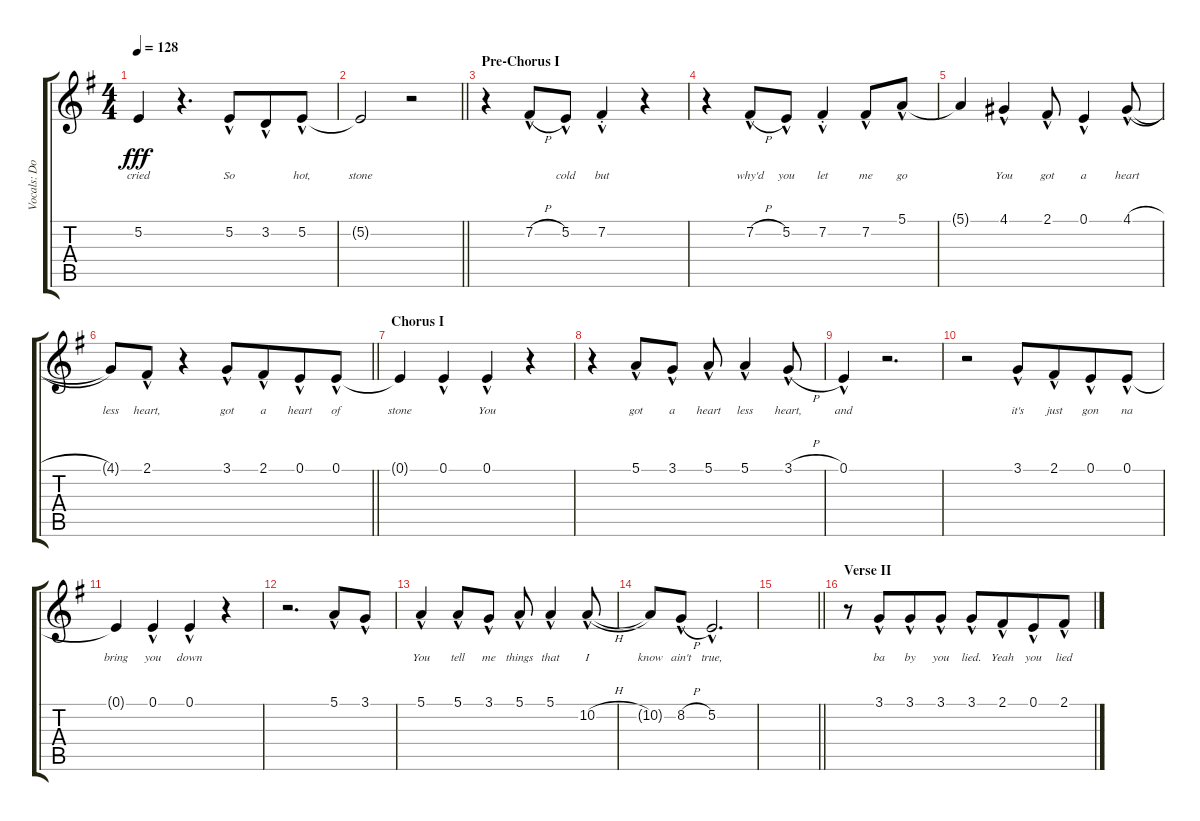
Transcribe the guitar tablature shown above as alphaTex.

\track ("Vocals: Don" "Vocals: Do") {instrument lead2sawtooth}
\staff {score tabs}
\tuning (E4 B3 G3 D3 A2 E2) {hide}
\ts (4 4)
\tempo 128
\clef g2
\ks g
5.2{t}.4{lyrics (0 "cried") lyrics (1 "") lyrics (2 "") lyrics (3 "") lyrics (4 "") dy fff} r.4{d} 5.2{hac}.8{lyrics (0 "So") lyrics (1 "") lyrics (2 "") lyrics (3 "") lyrics (4 "") beam merge} 3.2{hac}.8{lyrics (0 "") lyrics (1 "") lyrics (2 "") lyrics (3 "") lyrics (4 "")} 5.2{hac}.8{lyrics (0 "hot,") lyrics (1 "") lyrics (2 "") lyrics (3 "") lyrics (4 "")} |
\barLineRight lightlight
5.2{t}.2{lyrics (0 "stone") lyrics (1 "") lyrics (2 "") lyrics (3 "") lyrics (4 "")} r.2 |
\section ("" "Pre-Chorus I")
r.4 7.2{h hac}.8{lyrics (0 "") lyrics (1 "") lyrics (2 "") lyrics (3 "") lyrics (4 "")} 5.2{hac}.8{lyrics (0 "cold") lyrics (1 "") lyrics (2 "") lyrics (3 "") lyrics (4 "")} 7.2{hac st}.4{lyrics (0 "but") lyrics (1 "") lyrics (2 "") lyrics (3 "") lyrics (4 "")} r.4 |
r.4 7.2{h hac}.8{lyrics (0 "why'd") lyrics (1 "") lyrics (2 "") lyrics (3 "") lyrics (4 "")} 5.2{hac}.8{lyrics (0 "you") lyrics (1 "") lyrics (2 "") lyrics (3 "") lyrics (4 "")} 7.2{hac st}.4{lyrics (0 "let") lyrics (1 "") lyrics (2 "") lyrics (3 "") lyrics (4 "")} 7.2{hac}.8{lyrics (0 "me") lyrics (1 "") lyrics (2 "") lyrics (3 "") lyrics (4 "")} 5.1{hac}.8{lyrics (0 "go") lyrics (1 "") lyrics (2 "") lyrics (3 "") lyrics (4 "")} |
5.1{t}.4{lyrics (0 "") lyrics (1 "") lyrics (2 "") lyrics (3 "") lyrics (4 "")} 4.1{hac}.4{lyrics (0 "You") lyrics (1 "") lyrics (2 "") lyrics (3 "") lyrics (4 "")} 2.1{hac}.8{lyrics (0 "got") lyrics (1 "") lyrics (2 "") lyrics (3 "") lyrics (4 "")} 0.1{hac}.4{lyrics (0 "a") lyrics (1 "") lyrics (2 "") lyrics (3 "") lyrics (4 "")} 4.1{h hac}.8{lyrics (0 "heart") lyrics (1 "") lyrics (2 "") lyrics (3 "") lyrics (4 "")} |
\barLineRight lightlight
4.1{t}.8{lyrics (0 "less") lyrics (1 "") lyrics (2 "") lyrics (3 "") lyrics (4 "")} 2.1{hac}.8{lyrics (0 "heart,") lyrics (1 "") lyrics (2 "") lyrics (3 "") lyrics (4 "")} r.4 3.1{hac}.8{lyrics (0 "got") lyrics (1 "") lyrics (2 "") lyrics (3 "") lyrics (4 "")} 2.1{hac}.8{lyrics (0 "a") lyrics (1 "") lyrics (2 "") lyrics (3 "") lyrics (4 "") beam merge} 0.1{hac}.8{lyrics (0 "heart") lyrics (1 "") lyrics (2 "") lyrics (3 "") lyrics (4 "")} 0.1{hac}.8{lyrics (0 "of") lyrics (1 "") lyrics (2 "") lyrics (3 "") lyrics (4 "")} |
\section ("" "Chorus I")
0.1{t}.4{lyrics (0 "stone") lyrics (1 "") lyrics (2 "") lyrics (3 "") lyrics (4 "")} 0.1{hac}.4{lyrics (0 "") lyrics (1 "") lyrics (2 "") lyrics (3 "") lyrics (4 "")} 0.1{hac}.4{lyrics (0 "You") lyrics (1 "") lyrics (2 "") lyrics (3 "") lyrics (4 "")} r.4 |
r.4 5.1{hac}.8{lyrics (0 "got") lyrics (1 "") lyrics (2 "") lyrics (3 "") lyrics (4 "")} 3.1{hac}.8{lyrics (0 "a") lyrics (1 "") lyrics (2 "") lyrics (3 "") lyrics (4 "")} 5.1{hac}.8{lyrics (0 "heart") lyrics (1 "") lyrics (2 "") lyrics (3 "") lyrics (4 "")} 5.1{hac}.4{lyrics (0 "less") lyrics (1 "") lyrics (2 "") lyrics (3 "") lyrics (4 "")} 3.1{h hac}.8{lyrics (0 "heart,") lyrics (1 "") lyrics (2 "") lyrics (3 "") lyrics (4 "")} |
0.1{hac}.4{lyrics (0 "and") lyrics (1 "") lyrics (2 "") lyrics (3 "") lyrics (4 "")} r.2{d} |
r.2 3.1{hac}.8{lyrics (0 "it's") lyrics (1 "") lyrics (2 "") lyrics (3 "") lyrics (4 "")} 2.1{hac}.8{lyrics (0 "just") lyrics (1 "") lyrics (2 "") lyrics (3 "") lyrics (4 "") beam merge} 0.1{hac}.8{lyrics (0 "gon") lyrics (1 "") lyrics (2 "") lyrics (3 "") lyrics (4 "")} 0.1{hac}.8{lyrics (0 "na") lyrics (1 "") lyrics (2 "") lyrics (3 "") lyrics (4 "")} |
0.1{t}.4{lyrics (0 "bring") lyrics (1 "") lyrics (2 "") lyrics (3 "") lyrics (4 "")} 0.1{hac}.4{lyrics (0 "you") lyrics (1 "") lyrics (2 "") lyrics (3 "") lyrics (4 "")} 0.1{hac}.4{lyrics (0 "down") lyrics (1 "") lyrics (2 "") lyrics (3 "") lyrics (4 "")} r.4 |
r.2{d} 5.1{hac}.8{lyrics (0 "") lyrics (1 "") lyrics (2 "") lyrics (3 "") lyrics (4 "")} 3.1{hac}.8{lyrics (0 "") lyrics (1 "") lyrics (2 "") lyrics (3 "") lyrics (4 "")} |
5.1{hac}.4{lyrics (0 "You") lyrics (1 "") lyrics (2 "") lyrics (3 "") lyrics (4 "")} 5.1{hac}.8{lyrics (0 "tell") lyrics (1 "") lyrics (2 "") lyrics (3 "") lyrics (4 "")} 3.1{hac}.8{lyrics (0 "me") lyrics (1 "") lyrics (2 "") lyrics (3 "") lyrics (4 "")} 5.1{hac}.8{lyrics (0 "things") lyrics (1 "") lyrics (2 "") lyrics (3 "") lyrics (4 "")} 5.1{hac}.4{lyrics (0 "that") lyrics (1 "") lyrics (2 "") lyrics (3 "") lyrics (4 "")} 10.2{h hac}.8{lyrics (0 "I") lyrics (1 "") lyrics (2 "") lyrics (3 "") lyrics (4 "")} |
10.2{t}.8{lyrics (0 "know") lyrics (1 "") lyrics (2 "") lyrics (3 "") lyrics (4 "")} 8.2{h hac}.8{lyrics (0 "ain't") lyrics (1 "") lyrics (2 "") lyrics (3 "") lyrics (4 "")} 5.2{hac}.2{d lyrics (0 "true,") lyrics (1 "") lyrics (2 "") lyrics (3 "") lyrics (4 "")} |
\barLineRight lightlight
|
\section ("" "Verse II")
r.8 3.1{hac}.8{lyrics (0 "ba") lyrics (1 "") lyrics (2 "") lyrics (3 "") lyrics (4 "") beam merge} 3.1{hac}.8{lyrics (0 "by") lyrics (1 "") lyrics (2 "") lyrics (3 "") lyrics (4 "")} 3.1{hac}.8{lyrics (0 "you") lyrics (1 "") lyrics (2 "") lyrics (3 "") lyrics (4 "")} 3.1{hac}.8{lyrics (0 "lied.") lyrics (1 "") lyrics (2 "") lyrics (3 "") lyrics (4 "")} 2.1{hac}.8{lyrics (0 "Yeah") lyrics (1 "") lyrics (2 "") lyrics (3 "") lyrics (4 "") beam merge} 0.1{hac}.8{lyrics (0 "you") lyrics (1 "") lyrics (2 "") lyrics (3 "") lyrics (4 "")} 2.1{hac}.8{lyrics (0 "lied") lyrics (1 "") lyrics (2 "") lyrics (3 "") lyrics (4 "")}
